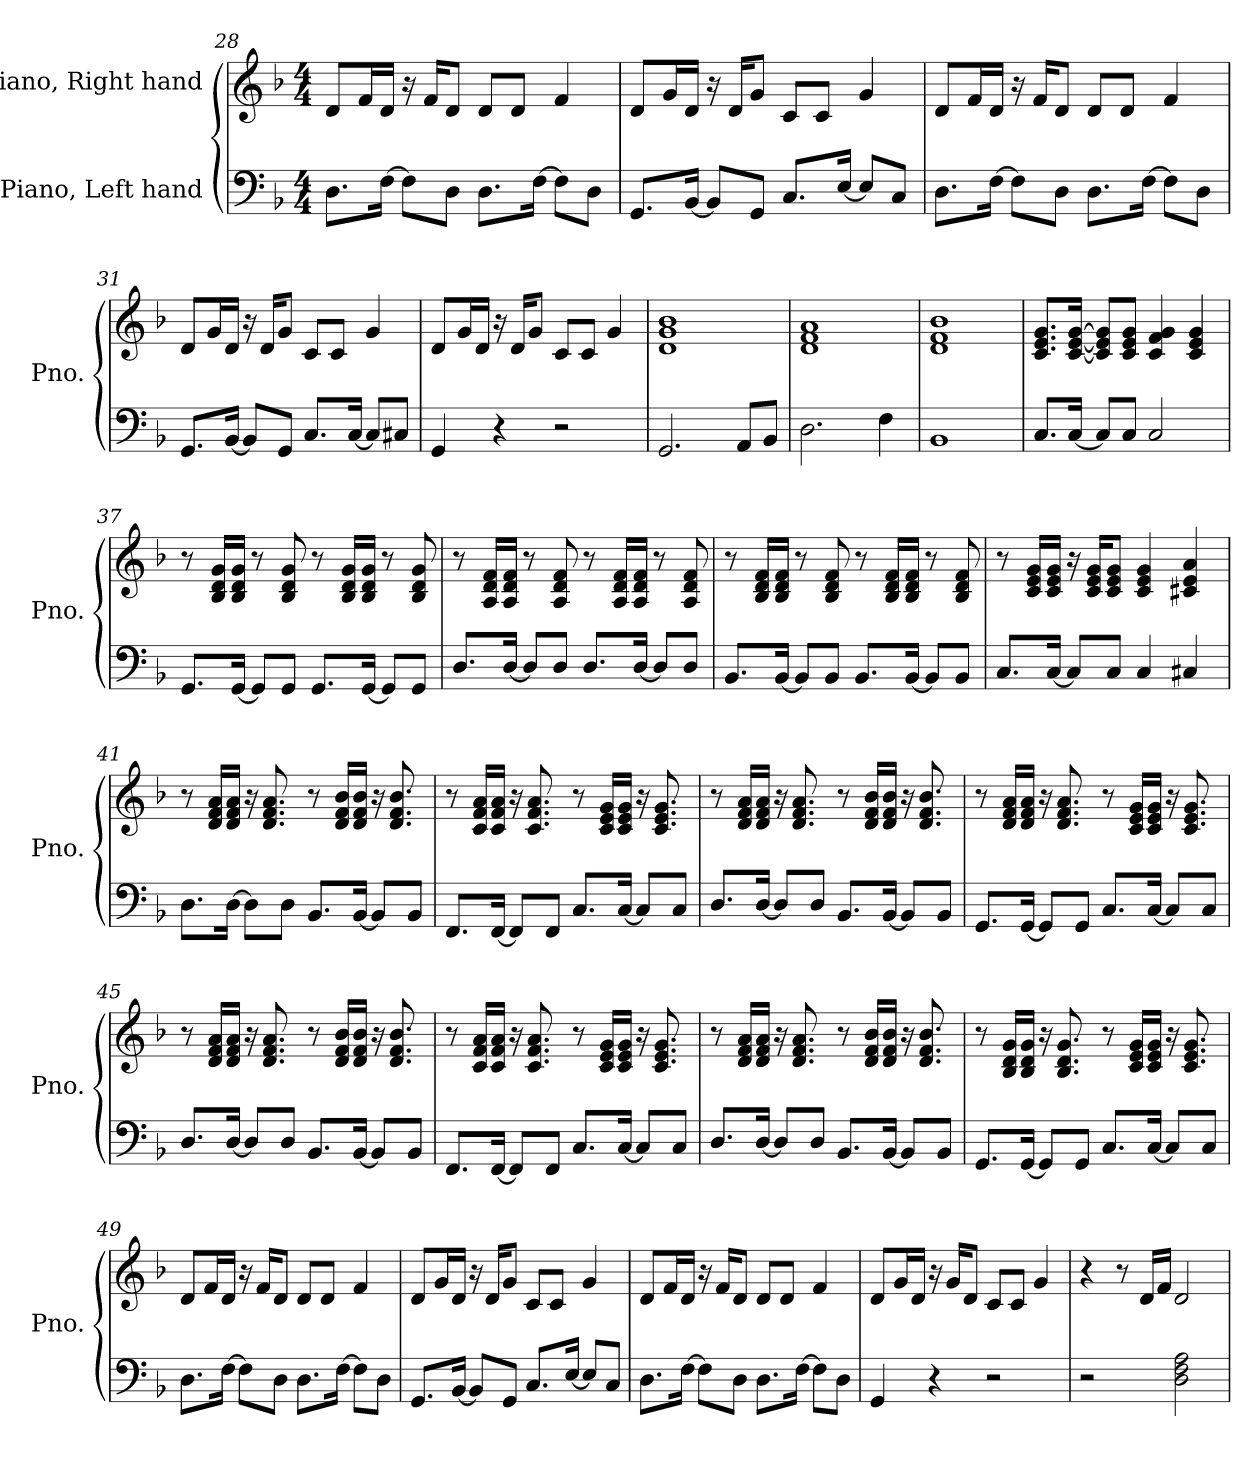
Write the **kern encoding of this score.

**kern	**kern
*part2	*part1
*staff2	*staff1
*I"Piano, Left hand	*I"Piano, Right hand
*I'Pno.	*I'Pno.
*clefF4	*clefG2
*k[b-]	*k[b-]
*M4/4	*M4/4
=28	=28
8.D\L	8d/L
.	16f/L
[16F\Jk	16d/JJ
8F\L]	16r
.	16f/KL
8D\J	8d/J
8.D\L	8d/L
.	8d/J
[16F\Jk	.
8F\L]	4f/
8D\J	.
=29	=29
8.GG/L	8d/L
.	16g/L
[16BB-/Jk	16d/JJ
8BB-/L]	16r
.	16d/KL
8GG/J	8g/J
8.C/L	8c/L
.	8c/J
[16E/Jk	.
8E/L]	4g/
8C/J	.
=30	=30
8.D\L	8d/L
.	16f/L
[16F\Jk	16d/JJ
8F\L]	16r
.	16f/KL
8D\J	8d/J
8.D\L	8d/L
.	8d/J
[16F\Jk	.
8F\L]	4f/
8D\J	.
!!LO:LB:g=z
=31	=31
8.GG/L	8d/L
.	16g/L
[16BB-/Jk	16d/JJ
8BB-/L]	16r
.	16d/KL
8GG/J	8g/J
8.C/L	8c/L
.	8c/J
[16C/Jk	.
8C/L]	4g/
8C#X/J	.
=32	=32
4GG/	8d/L
.	16g/L
.	16d/JJ
4r	16r
.	16d/KL
.	8g/J
2r	8c/L
.	8c/J
.	4g/
=33	=33
2.GG/	1d 1g 1b-
8AA/L	.
8BB-/J	.
=34	=34
2.D\	1d 1f 1a
4F\	.
=35	=35
1BB-	1d 1f 1b-
=36	=36
8.C/L	8.c/ 8.e/ 8.g/L
[16C/Jk	[16c/ [16e/ [16g/Jk
8C/L]	8c/] 8e/] 8g/]L
8C/J	8c/ 8e/ 8g/J
2C/	4c/ 4f/ 4g/
.	4c/ 4e/ 4g/
!!LO:LB:g=z
=37	=37
8.GG/L	8r
.	16B-/ 16d/ 16g/LL
[16GG/Jk	16B-/ 16d/ 16g/JJ
8GG/L]	8r
8GG/J	8B-/ 8d/ 8g/
8.GG/L	8r
.	16B-/ 16d/ 16g/LL
[16GG/Jk	16B-/ 16d/ 16g/JJ
8GG/L]	8r
8GG/J	8B-/ 8d/ 8g/
=38	=38
8.D/L	8r
.	16A/ 16d/ 16f/LL
[16D/Jk	16A/ 16d/ 16f/JJ
8D/L]	8r
8D/J	8A/ 8d/ 8f/
8.D/L	8r
.	16A/ 16d/ 16f/LL
[16D/Jk	16A/ 16d/ 16f/JJ
8D/L]	8r
8D/J	8A/ 8d/ 8f/
=39	=39
8.BB-/L	8r
.	16B-/ 16d/ 16f/LL
[16BB-/Jk	16B-/ 16d/ 16f/JJ
8BB-/L]	8r
8BB-/J	8B-/ 8d/ 8f/
8.BB-/L	8r
.	16B-/ 16d/ 16f/LL
[16BB-/Jk	16B-/ 16d/ 16f/JJ
8BB-/L]	8r
8BB-/J	8B-/ 8d/ 8f/
!!LO:LB:g=z
=40	=40
8.C/L	8r
.	16c/ 16e/ 16g/LL
[16C/Jk	16c/ 16e/ 16g/JJ
8C/L]	16r
.	16c/ 16e/ 16g/KL
8C/J	8c/ 8e/ 8g/J
4C/	4c/ 4e/ 4g/
4C#X/	4c#X/ 4e/ 4a/
=41	=41
8.D\L	8r
.	16d/ 16f/ 16a/LL
[16D\Jk	16d/ 16f/ 16a/JJ
8D\L]	16r
.	8.d/ 8.f/ 8.a/
8D\J	.
8.BB-/L	8r
.	16d/ 16f/ 16b-/LL
[16BB-/Jk	16d/ 16f/ 16b-/JJ
8BB-/L]	16r
.	8.d/ 8.f/ 8.b-/
8BB-/J	.
=42	=42
8.FF/L	8r
.	16c/ 16f/ 16a/LL
[16FF/Jk	16c/ 16f/ 16a/JJ
8FF/L]	16r
.	8.c/ 8.f/ 8.a/
8FF/J	.
8.C/L	8r
.	16c/ 16e/ 16g/LL
[16C/Jk	16c/ 16e/ 16g/JJ
8C/L]	16r
.	8.c/ 8.e/ 8.g/
8C/J	.
=43	=43
8.D/L	8r
.	16d/ 16f/ 16a/LL
[16D/Jk	16d/ 16f/ 16a/JJ
8D/L]	16r
.	8.d/ 8.f/ 8.a/
8D/J	.
8.BB-/L	8r
.	16d/ 16f/ 16b-/LL
[16BB-/Jk	16d/ 16f/ 16b-/JJ
8BB-/L]	16r
.	8.d/ 8.f/ 8.b-/
8BB-/J	.
!!LO:PB:g=z
=44	=44
8.GG/L	8r
.	16d/ 16f/ 16a/LL
[16GG/Jk	16d/ 16f/ 16a/JJ
8GG/L]	16r
.	8.d/ 8.f/ 8.a/
8GG/J	.
8.C/L	8r
.	16c/ 16e/ 16g/LL
[16C/Jk	16c/ 16e/ 16g/JJ
8C/L]	16r
.	8.c/ 8.e/ 8.g/
8C/J	.
=45	=45
8.D/L	8r
.	16d/ 16f/ 16a/LL
[16D/Jk	16d/ 16f/ 16a/JJ
8D/L]	16r
.	8.d/ 8.f/ 8.a/
8D/J	.
8.BB-/L	8r
.	16d/ 16f/ 16b-/LL
[16BB-/Jk	16d/ 16f/ 16b-/JJ
8BB-/L]	16r
.	8.d/ 8.f/ 8.b-/
8BB-/J	.
=46	=46
8.FF/L	8r
.	16c/ 16f/ 16a/LL
[16FF/Jk	16c/ 16f/ 16a/JJ
8FF/L]	16r
.	8.c/ 8.f/ 8.a/
8FF/J	.
8.C/L	8r
.	16c/ 16e/ 16g/LL
[16C/Jk	16c/ 16e/ 16g/JJ
8C/L]	16r
.	8.c/ 8.e/ 8.g/
8C/J	.
!!LO:LB:g=z
=47	=47
8.D/L	8r
.	16d/ 16f/ 16a/LL
[16D/Jk	16d/ 16f/ 16a/JJ
8D/L]	16r
.	8.d/ 8.f/ 8.a/
8D/J	.
8.BB-/L	8r
.	16d/ 16f/ 16b-/LL
[16BB-/Jk	16d/ 16f/ 16b-/JJ
8BB-/L]	16r
.	8.d/ 8.f/ 8.b-/
8BB-/J	.
=48	=48
8.GG/L	8r
.	16B-/ 16d/ 16g/LL
[16GG/Jk	16B-/ 16d/ 16g/JJ
8GG/L]	16r
.	8.B-/ 8.d/ 8.g/
8GG/J	.
8.C/L	8r
.	16c/ 16e/ 16g/LL
[16C/Jk	16c/ 16e/ 16g/JJ
8C/L]	16r
.	8.c/ 8.e/ 8.g/
8C/J	.
=49	=49
8.D\L	8d/L
.	16f/L
[16F\Jk	16d/JJ
8F\L]	16r
.	16f/KL
8D\J	8d/J
8.D\L	8d/L
.	8d/J
[16F\Jk	.
8F\L]	4f/
8D\J	.
=50	=50
8.GG/L	8d/L
.	16g/L
[16BB-/Jk	16d/JJ
8BB-/L]	16r
.	16d/KL
8GG/J	8g/J
8.C/L	8c/L
.	8c/J
[16E/Jk	.
8E/L]	4g/
8C/J	.
!!LO:LB:g=z
=51	=51
8.D\L	8d/L
.	16f/L
[16F\Jk	16d/JJ
8F\L]	16r
.	16f/KL
8D\J	8d/J
8.D\L	8d/L
.	8d/J
[16F\Jk	.
8F\L]	4f/
8D\J	.
=52	=52
4GG/	8d/L
.	16g/L
.	16d/JJ
4r	16r
.	16g/KL
.	8d/J
2r	8c/L
.	8c/J
.	4g/
=53	=53
2r	4r
.	8r
.	16d/LL
.	16f/JJ
2D\ 2F\ 2A\	2d/
=	=
*-	*-
